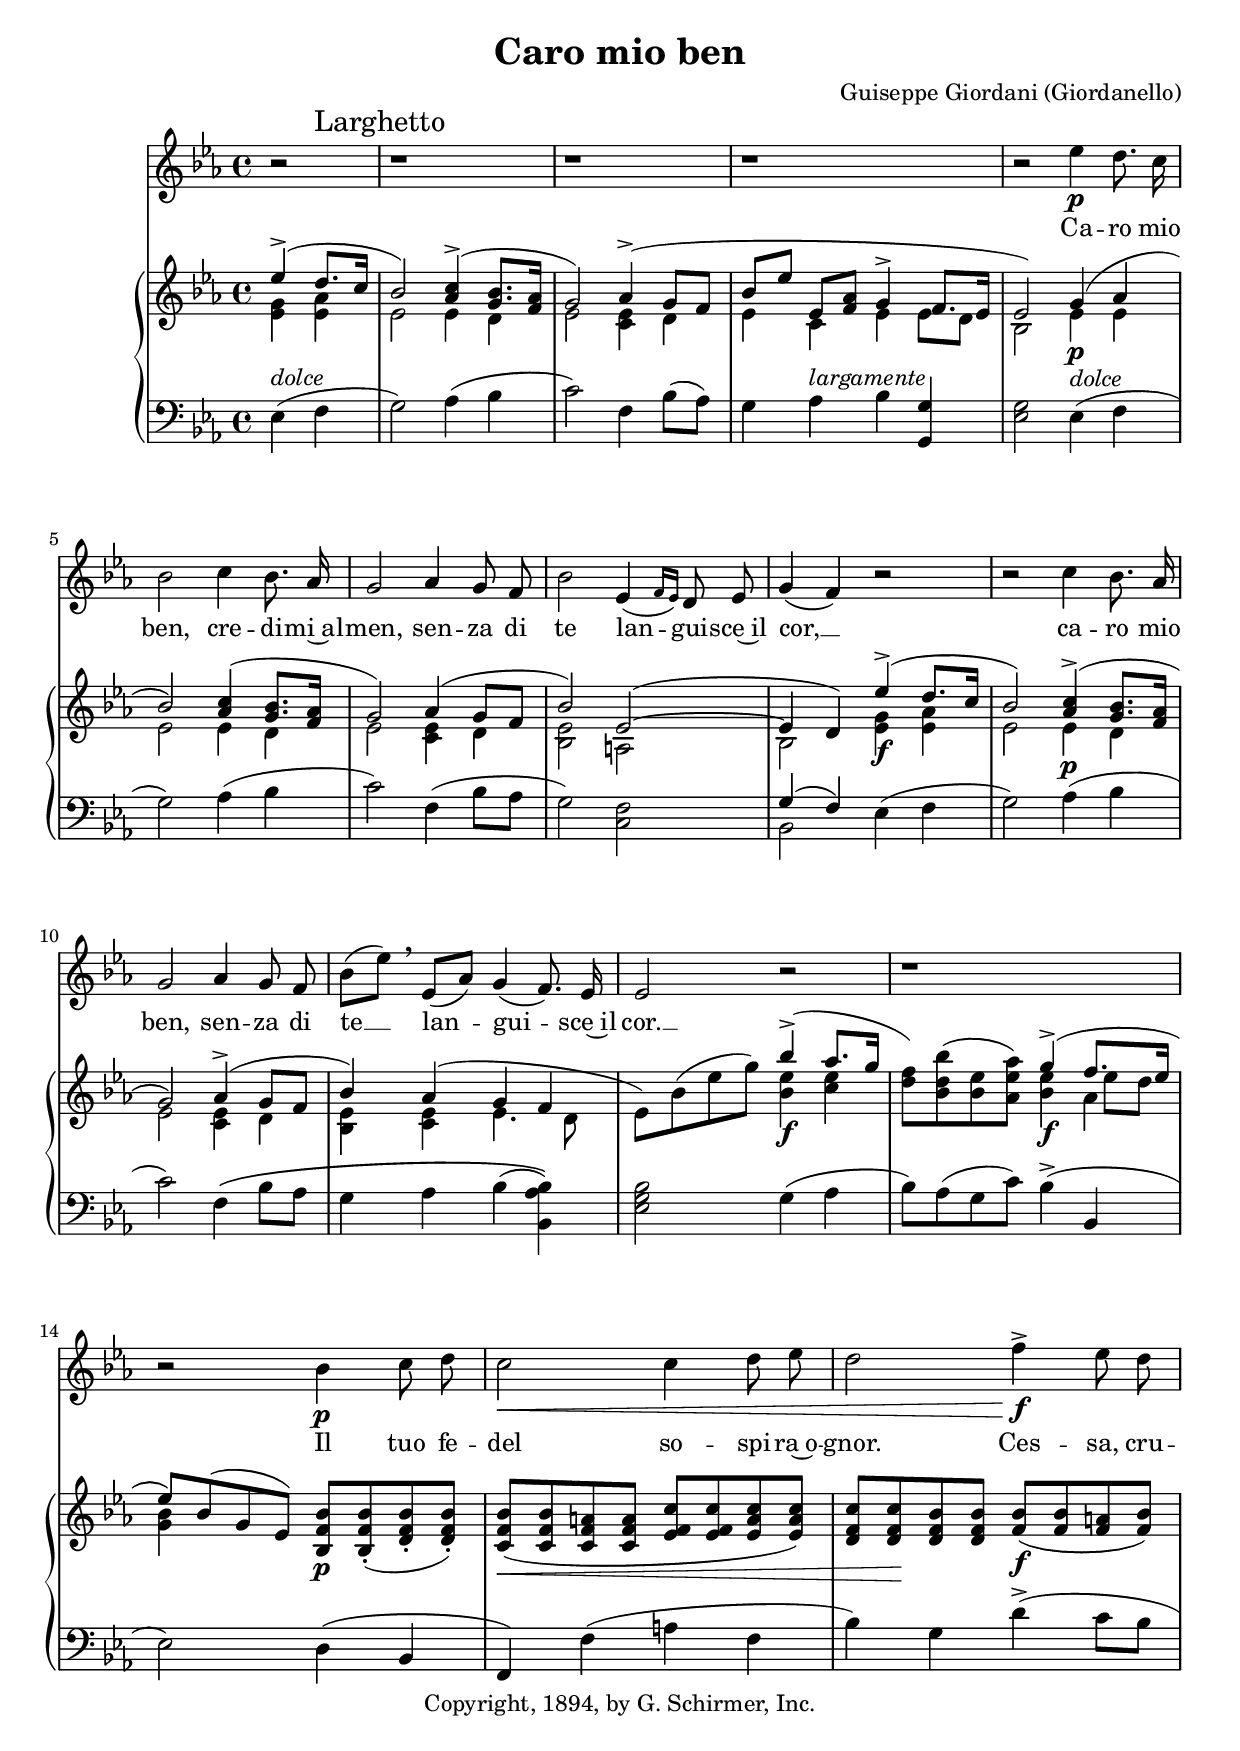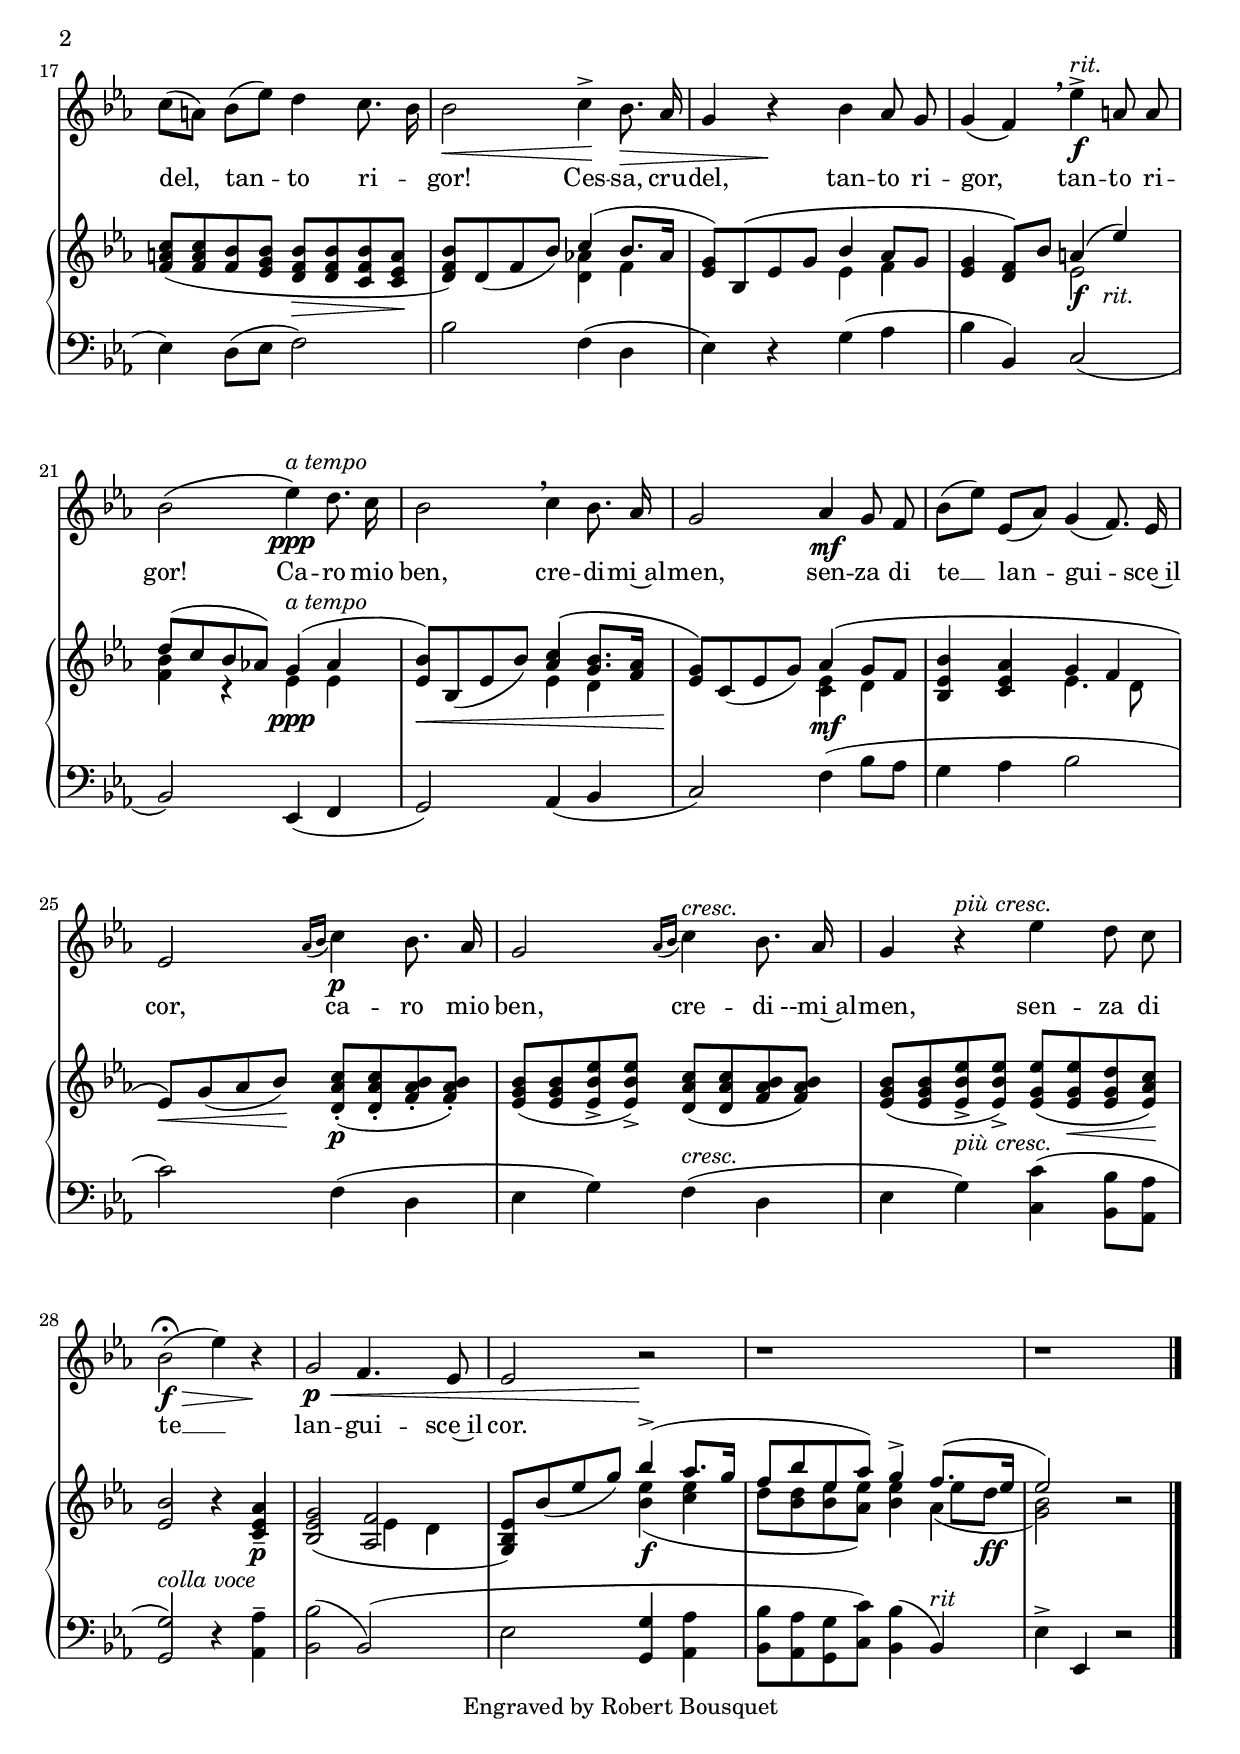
\version "2.16.1"
\header {
  title     = "Caro mio ben"
  composer  = "Guiseppe Giordani (Giordanello)"
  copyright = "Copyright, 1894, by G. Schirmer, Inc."
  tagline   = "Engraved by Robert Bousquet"
}

melody = \relative c'' {
  \clef treble
  \key ees \major

  \partial 4*2 r2 \mark "Larghetto" |
  r1
  r
  r
  r2 ees4\p d8. c16
  bes2 c4 bes8. aes16
  g2 aes4 g8 f
  bes2 ees,4( \grace { f16[ ees]) } d8 ees
  g4( f) r2
  r2 c'4 bes8. aes16
  g2 aes4 g8 f
  bes8[( ees)] \breathe ees,[( aes)] g4( f8.) ees16
  ees2 r
  r1
  r2 bes'4\p c8 d
  c2\< c4 d8 ees
  d2 f4->\f\! ees8 d
  c8[( a)] bes[( ees)] d4 c8. bes16
  bes2\< c4->\! bes8.\> aes16
  g4 r\! bes aes8 g
  g4( f) \breathe ees'->\f ^ \markup \italic { rit. } a,8 a
  bes2\( ees4\ppp\) ^ \markup \italic { a tempo } d8. c16
  bes2 \breathe c4 bes8. aes16
  g2 aes4\mf g8 f
  bes[( ees)] ees,[( aes)] g4( f8.) ees16
  ees2 \grace { aes16([ bes] } c4)\p bes8. aes16
  g2  \grace { aes16([ bes] } c4)  ^ \markup \italic { cresc. } bes8. aes16
  g4 r  ^ \markup \italic { più cresc. } ees' d8 c
  bes2\f\>\fermata( ees4) r\!
  g,2\p\< f4. ees8
  ees2 r\!
  r1
  r \bar "|."
}

text = \lyricmode {
  Ca -- ro mio
  ben, cre -- di -- mi~al --
  men, sen -- za di
  te lan -- gui -- sce~il
  cor, __
  ca -- ro mio
  ben, sen -- za di
  te __ lan -- gui -- sce~il
  cor. __
  Il tuo fe --
  del so -- spi -- ra~o --
  gnor. Ces -- sa, cru --
  del,__ tan -- to ri -- _
  gor! Ces -- sa, cru --
  del, tan -- to ri --
  gor,__ tan -- to ri --
  gor! Ca -- ro mio
  ben, cre -- di -- mi~al --
  men, sen -- za di
  te __ lan -- gui -- sce~il
  cor, ca -- ro mio
  ben, cre -- di --mi~al --
  men, sen -- za di
  te __
  lan -- gui -- sce~il
  cor.
}

upper = \relative c'' {
  \clef treble
  \key ees \major

  \partial 4*2 << {ees4->( d8. c16} \\ {<g ees>4 <aes ees>} >> |
  << {bes2) <c aes>4->( <bes g>8. <aes f>16} \\ {ees2 ees4 d} >>
  << {g2) aes4->( g8 f} \\ {ees2 <ees c>4 d}>>
  << {bes'8[ ees] ees,[ <aes f>] g4-> f8. ees16} \\ {ees4 c ees ees8 d} >>
  << {ees2) g4( aes} \\ {bes,2 ees4\p ees} >> % TODO: slur missing
  << {bes'2) <c aes>4( <bes g>8. <aes f>16} \\ {ees2 ees4 d} >>
  << {g2) aes4( g8 f} \\ {ees2 <ees c>4 d} >>
  << {bes'2) ees,~(} \\ {<ees bes> a,} >>
  << {ees'4 d) ees'->( d8. c16} \\ {bes,2 <g' ees>4\f <aes ees>}>>
  << {bes2) <c aes>4->( <bes g>8. <aes f>16} \\ {ees2 ees4\p d} >>
  << {g2) aes4->( g8 f} \\ {ees2 <ees c>4 d} >>
  << {bes') aes( g f} \\ {<ees bes>4 <ees c> ees4. d8} >>
  << {\stemDown ees) bes'( ees g)} \\ {} >> << {bes4->( aes8. g16} \\ {<ees bes>4\f <ees c>} >>
  << {\stemDown <f d>8) <bes d, bes>( <ees, bes> <aes ees aes,>)} \\ {} >>
    << {g4->( } \\ {<ees bes>4\f} >>
    << {f8. ees16} \\ {aes,4} \\ {\stemDown \once \override NoteColumn #'force-hshift = #1.5 ees'8 d}  >>
  << {ees8) bes( g ees)} \\ {<bes' g>4} >> <bes f bes,>8\p <bes f bes,>-.( <bes f d>-. <bes f d>-.)
  <bes f c>8(\< <bes f c> <a f c> <a f c> <c f, ees> <c f, ees> <c a ees> <c a ees>)
  <c f, d>) <c f, d>\! <bes f d> <bes f d>) <bes f>\f( <bes f> <a f> <bes f>)
  <c a f>( <c a f> <bes f> <bes g ees> <bes f d>\> <bes f d> <bes f c> <a ees c>\!
  <bes f d>) d,( f bes) << {c4( bes8. aes16} \\ {<aes! d,>4 <f>}>>
  << {<g ees>8) bes,\( ees g} \\ {} >> << {bes4 aes8 g} \\ {ees4 f} >>
  << {<g ees>4 <f d>8\) bes} \\ {} >> << {a4( ees')} \\ {ees,2\f } >>
  << {d'8( c bes aes!) g4( aes} \\ {<bes f>4 r ees,\ppp  ^ \markup \italic { a tempo } ees} >>
  << {<bes' ees,>8)\< \slurDown bes,( ees bes')} \\ {} >> << {<c aes>4\( <bes g>8. <aes f>16} \\ {ees4 d} >>
  << {<g ees>8\)\! \slurDown c,( ees g)} \\ {} >> << {aes4\(\mf g8 f} \\ {<ees c>4 d} >>
  << {<bes ees bes'>4 <aes' ees c>} \\ {} >> << {g f} \\ {ees4. d8} >>
  << {ees8\)\< \slurDown g( aes bes)\!} \\ {} >> <c aes d,>-.\p( <c aes d,>-. <bes aes f>-. <bes aes f>-.)
  <bes g ees>( <bes g ees> <ees bes ees,>-> <ees bes ees,>->) <c aes d,>( <c aes d,> <bes aes f> <bes aes f>)
  <bes g ees>( <bes g ees> <ees bes ees,>-> <ees bes ees,>->) <ees, g ees'>( <ees g ees'>\< <d' g, ees> <c aes ees>)\!
  <bes ees,>2 r4 <aes ees c>\tenuto\p
  <g ees bes>2( << {<f aes,>2} \\ {\once \override NoteColumn #'force-hshift = #2 ees4 d} >>
  <ees bes g>8) bes'( ees g) << {bes4->(\f aes8. g16} \\ {<ees bes>4( <ees c>} >>
  << {f8 bes ees, aes) g4->} \\ {d8 <d bes> <ees bes> <ees aes,>) <ees bes>4} >>
    << {f8.( ees16} \\ {aes,4(} \\ {\stemDown \once \override NoteColumn #'force-hshift = #1.5 ees'8[ d\ff]} >>
  << {ees2)} \\ {<bes g>2)} >> r2 \bar "|."
}

lower = \relative c {
  \clef bass
  \key ees \major

  \partial 4*2 ees4( ^ \markup \italic { dolce } f |
  g2) aes4( bes
  c2) f,4 bes8( aes)
  g4 aes ^ \markup \italic { largamente } bes <g g,>
  <g ees>2 ees4( ^ \markup \italic { dolce } f
  g2) aes4( bes
  c2) f,4( bes8 aes
  g2) <f c>
  << {g4( f)} \\ {bes,2}>> ees4( f
  g2) aes4( bes
  c2) f,4\( bes8 aes
  g4 aes bes( <bes aes bes,>)\)
  <bes g ees>2 g4( aes
  bes8) aes( g c) bes4->( bes,
  ees2) d4( bes
  f) f'( a f
  bes) g d'->( c8 bes
  ees,4) d8( ees f2)
  bes f4( d
  ees) r g( aes
  bes bes,) c2(
    -\tweak #'self-alignment-X #-3
    -\tweak #'Y-offset #ly:self-alignment-interface::y-aligned-on-self
    -\tweak #'self-alignment-Y #-7
    ^ \markup \italic { rit. }
  bes) ees,4( f
  g2) aes4( bes
  c2) f4( bes8 aes
  g4( aes bes2
  c2) f,4( d
  ees g) f( ^ \markup \italic { cresc. } d
  ees g) ^ \markup \italic { più cresc. } <c c,>( <bes bes,>8 <aes aes,>
  <g g,>2) ^ \markup \italic { colla voce } r4 <aes aes,>\tenuto
  <bes bes,>2( bes,)(
  ees <g g,>4( <aes aes,>
  <bes bes,>8 <aes aes,> <g g,> <c c,>) <bes bes,>4( bes,) ^ \markup \italic { rit }
  ees4-> ees, r2 \bar "|."
}

\score {
  <<
    \new Voice = "mel" { \autoBeamOff \melody }
    \new Lyrics \lyricsto mel \text
    \new PianoStaff <<
      \new Staff = "upper" \upper
      \new Staff = "lower" \lower
    >>
  >>
  \layout {
    \context { \Staff \RemoveEmptyStaves }
  }
  \midi { }
}
